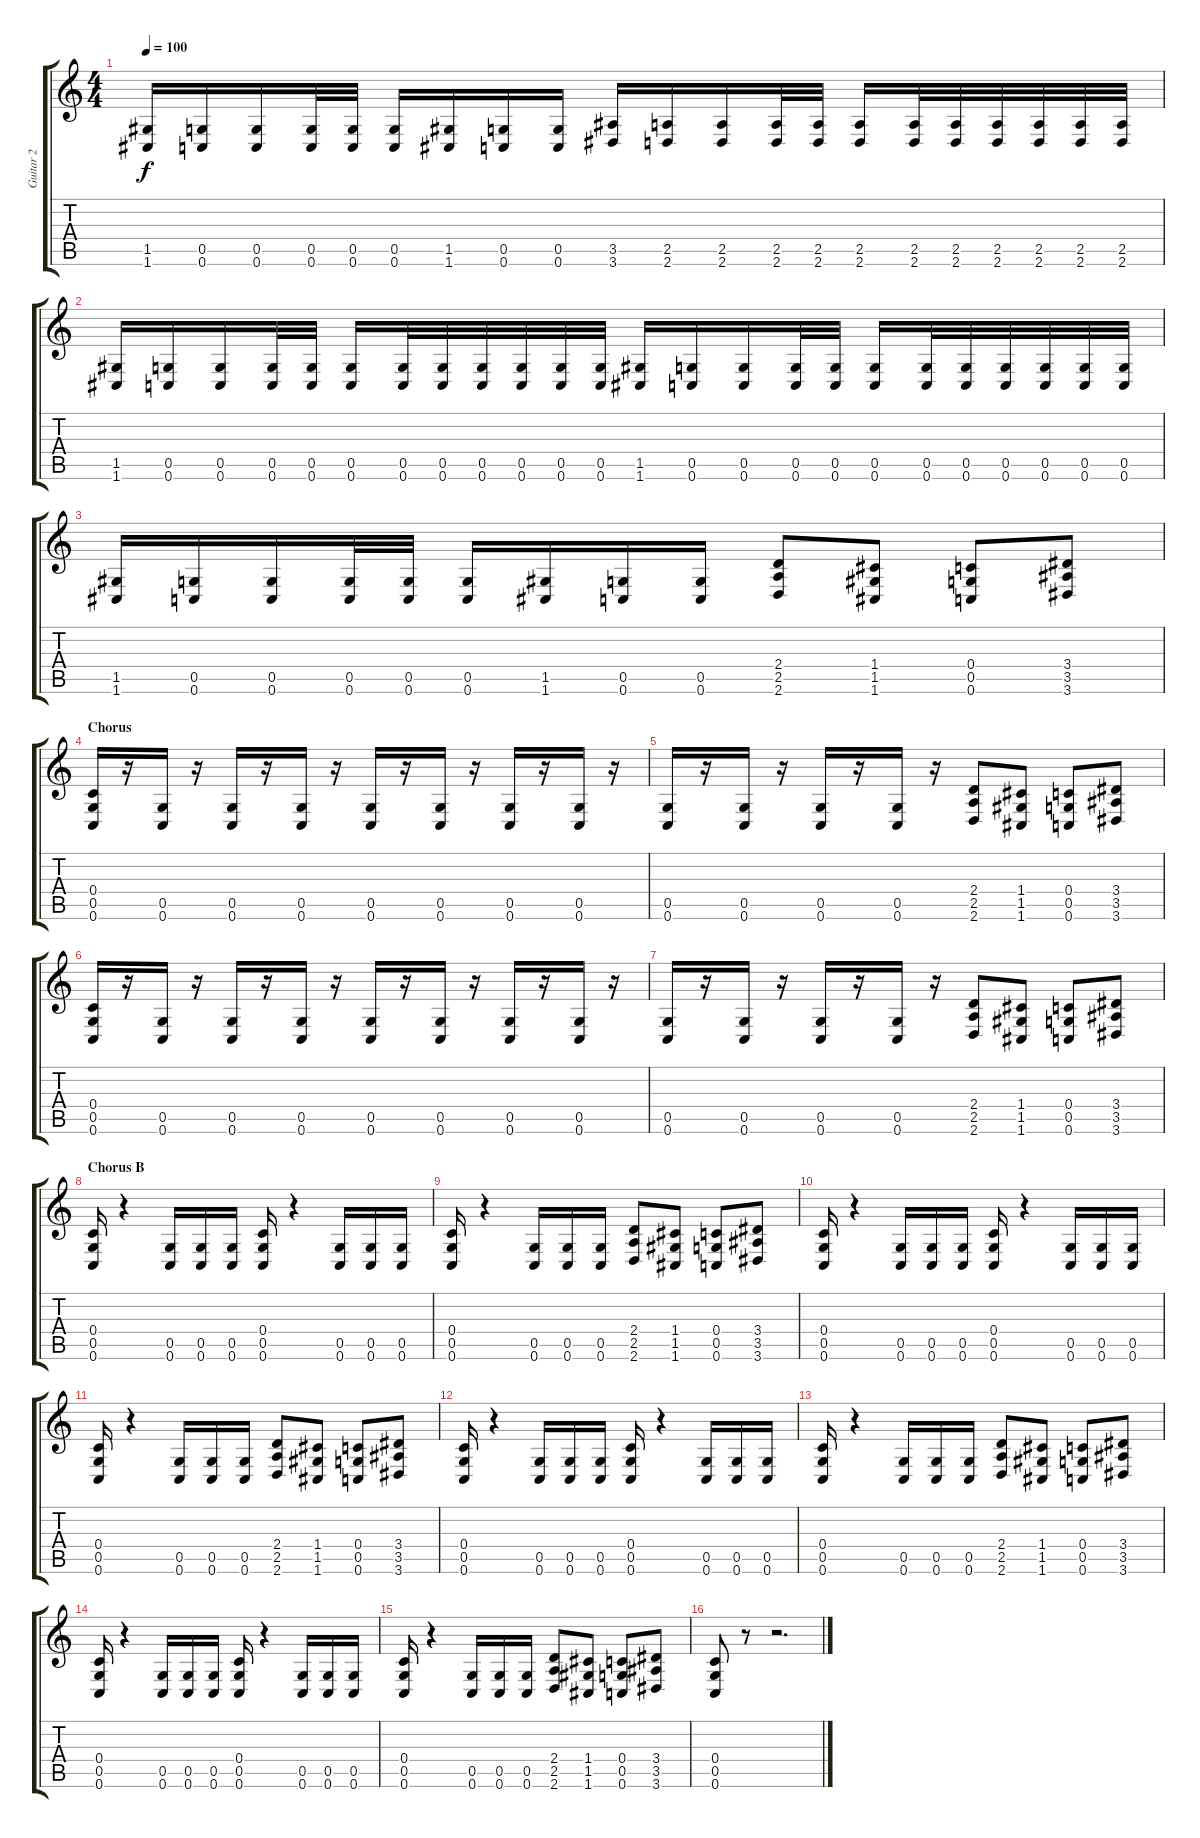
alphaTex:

\track ("Guitar 2" "Guitar 2") {instrument distortionguitar}
\staff {score tabs}
\tuning (D4 A3 F3 C3 G2 C2) {hide}
\ts (4 4)
\tempo 100
\clef g2
\ks c
(1.5 1.6).16{dy f} (0.5 0.6).16 (0.5 0.6).16 (0.5 0.6).32 (0.5 0.6).32 (0.5 0.6).16 (1.5 1.6).16 (0.5 0.6).16 (0.5 0.6).16 (3.5 3.6).16 (2.5 2.6).16 (2.5 2.6).16 (2.5 2.6).32 (2.5 2.6).32 (2.5 2.6).16 (2.5 2.6).32 (2.5 2.6).32 (2.5 2.6).32 (2.5 2.6).32 (2.5 2.6).32 (2.5 2.6).32 |
(1.5 1.6).16 (0.5 0.6).16 (0.5 0.6).16 (0.5 0.6).32 (0.5 0.6).32 (0.5 0.6).16 (0.5 0.6).32 (0.5 0.6).32 (0.5 0.6).32 (0.5 0.6).32 (0.5 0.6).32 (0.5 0.6).32 (1.5 1.6).16 (0.5 0.6).16 (0.5 0.6).16 (0.5 0.6).32 (0.5 0.6).32 (0.5 0.6).16 (0.5 0.6).32 (0.5 0.6).32 (0.5 0.6).32 (0.5 0.6).32 (0.5 0.6).32 (0.5 0.6).32 |
(1.5 1.6).16 (0.5 0.6).16 (0.5 0.6).16 (0.5 0.6).32 (0.5 0.6).32 (0.5 0.6).16 (1.5 1.6).16 (0.5 0.6).16 (0.5 0.6).16 (2.4 2.5 2.6).8 (1.4 1.5 1.6).8 (0.4 0.5 0.6).8 (3.4 3.5 3.6).8 |
\section ("" "Chorus")
(0.4 0.5 0.6).16 r.16 (0.5 0.6).16 r.16 (0.5 0.6).16 r.16 (0.5 0.6).16 r.16 (0.5 0.6).16 r.16 (0.5 0.6).16 r.16 (0.5 0.6).16 r.16 (0.5 0.6).16 r.16 |
(0.5 0.6).16 r.16 (0.5 0.6).16 r.16 (0.5 0.6).16 r.16 (0.5 0.6).16 r.16 (2.4 2.5 2.6).8 (1.4 1.5 1.6).8 (0.4 0.5 0.6).8 (3.4 3.5 3.6).8 |
(0.4 0.5 0.6).16 r.16 (0.5 0.6).16 r.16 (0.5 0.6).16 r.16 (0.5 0.6).16 r.16 (0.5 0.6).16 r.16 (0.5 0.6).16 r.16 (0.5 0.6).16 r.16 (0.5 0.6).16 r.16 |
(0.5 0.6).16 r.16 (0.5 0.6).16 r.16 (0.5 0.6).16 r.16 (0.5 0.6).16 r.16 (2.4 2.5 2.6).8 (1.4 1.5 1.6).8 (0.4 0.5 0.6).8 (3.4 3.5 3.6).8 |
\section ("" "Chorus B")
(0.4 0.5 0.6).16 r.4 (0.5 0.6).16 (0.5 0.6).16 (0.5 0.6).16 (0.4 0.5 0.6).16 r.4 (0.5 0.6).16 (0.5 0.6).16 (0.5 0.6).16 |
(0.4 0.5 0.6).16 r.4 (0.5 0.6).16 (0.5 0.6).16 (0.5 0.6).16 (2.4 2.5 2.6).8 (1.4 1.5 1.6).8 (0.4 0.5 0.6).8 (3.4 3.5 3.6).8 |
(0.4 0.5 0.6).16 r.4 (0.5 0.6).16 (0.5 0.6).16 (0.5 0.6).16 (0.4 0.5 0.6).16 r.4 (0.5 0.6).16 (0.5 0.6).16 (0.5 0.6).16 |
(0.4 0.5 0.6).16 r.4 (0.5 0.6).16 (0.5 0.6).16 (0.5 0.6).16 (2.4 2.5 2.6).8 (1.4 1.5 1.6).8 (0.4 0.5 0.6).8 (3.4 3.5 3.6).8 |
(0.4 0.5 0.6).16 r.4 (0.5 0.6).16 (0.5 0.6).16 (0.5 0.6).16 (0.4 0.5 0.6).16 r.4 (0.5 0.6).16 (0.5 0.6).16 (0.5 0.6).16 |
(0.4 0.5 0.6).16 r.4 (0.5 0.6).16 (0.5 0.6).16 (0.5 0.6).16 (2.4 2.5 2.6).8 (1.4 1.5 1.6).8 (0.4 0.5 0.6).8 (3.4 3.5 3.6).8 |
(0.4 0.5 0.6).16 r.4 (0.5 0.6).16 (0.5 0.6).16 (0.5 0.6).16 (0.4 0.5 0.6).16 r.4 (0.5 0.6).16 (0.5 0.6).16 (0.5 0.6).16 |
(0.4 0.5 0.6).16 r.4 (0.5 0.6).16 (0.5 0.6).16 (0.5 0.6).16 (2.4 2.5 2.6).8 (1.4 1.5 1.6).8 (0.4 0.5 0.6).8 (3.4 3.5 3.6).8 |
(0.4 0.5 0.6).8 r.8 r.2{d}
